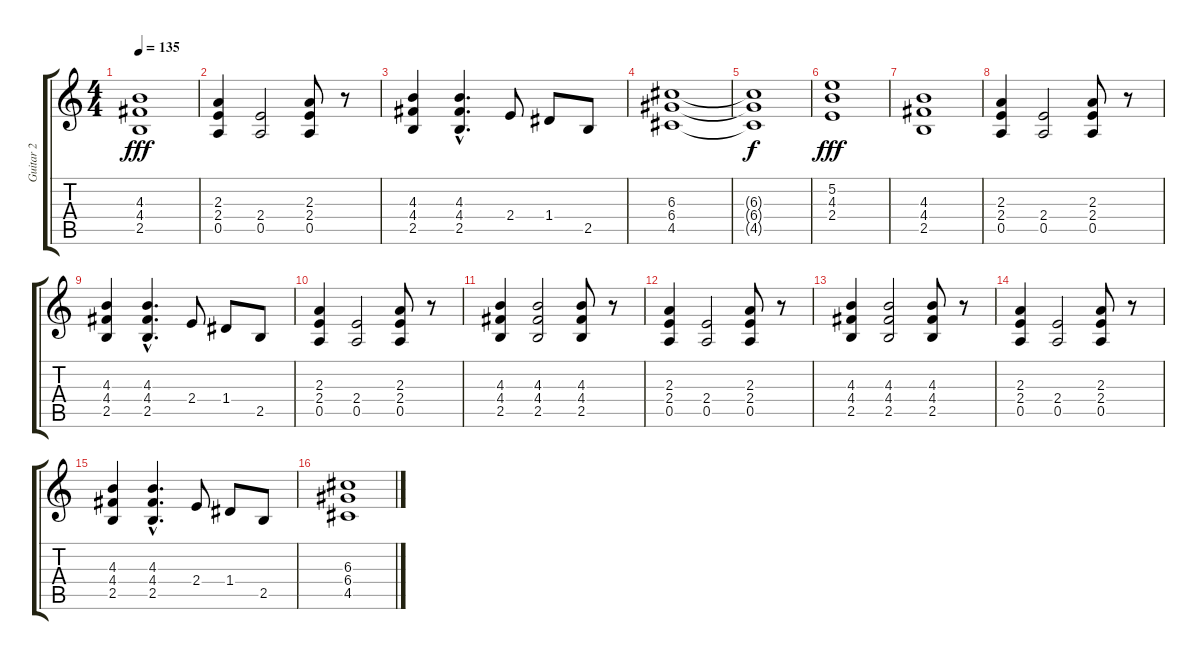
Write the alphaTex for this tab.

\track ("Guitar 2" "Guitar 2") {instrument distortionguitar}
\staff {score tabs}
\tuning (E4 B3 G3 D3 A2 E2) {hide}
\ts (4 4)
\tempo 135
\clef g2
\ks c
(4.3 4.4 2.5).1{dy fff} |
(2.3 2.4 0.5).4 (2.4 0.5).2 (2.3 2.4 0.5).8 r.8 |
(4.3 4.4 2.5).4 (4.3{hac} 4.4{hac} 2.5{hac}).4{d} 2.4.8 1.4.8 2.5.8 |
(6.3 6.4 4.5).1 |
(6.3{t} 6.4{t} 4.5{t}).1{dy f} |
(5.2 4.3 2.4).1{dy fff} |
(4.3 4.4 2.5).1 |
(2.3 2.4 0.5).4 (2.4 0.5).2 (2.3 2.4 0.5).8 r.8 |
(4.3 4.4 2.5).4 (4.3{hac} 4.4{hac} 2.5{hac}).4{d} 2.4.8 1.4.8 2.5.8 |
(2.3 2.4 0.5).4 (2.4 0.5).2 (2.3 2.4 0.5).8 r.8 |
(4.3 4.4 2.5).4 (4.3 4.4 2.5).2 (4.3 4.4 2.5).8 r.8 |
(2.3 2.4 0.5).4 (2.4 0.5).2 (2.3 2.4 0.5).8 r.8 |
(4.3 4.4 2.5).4 (4.3 4.4 2.5).2 (4.3 4.4 2.5).8 r.8 |
(2.3 2.4 0.5).4 (2.4 0.5).2 (2.3 2.4 0.5).8 r.8 |
(4.3 4.4 2.5).4 (4.3{hac} 4.4{hac} 2.5{hac}).4{d} 2.4.8 1.4.8 2.5.8 |
(6.3 6.4 4.5).1
